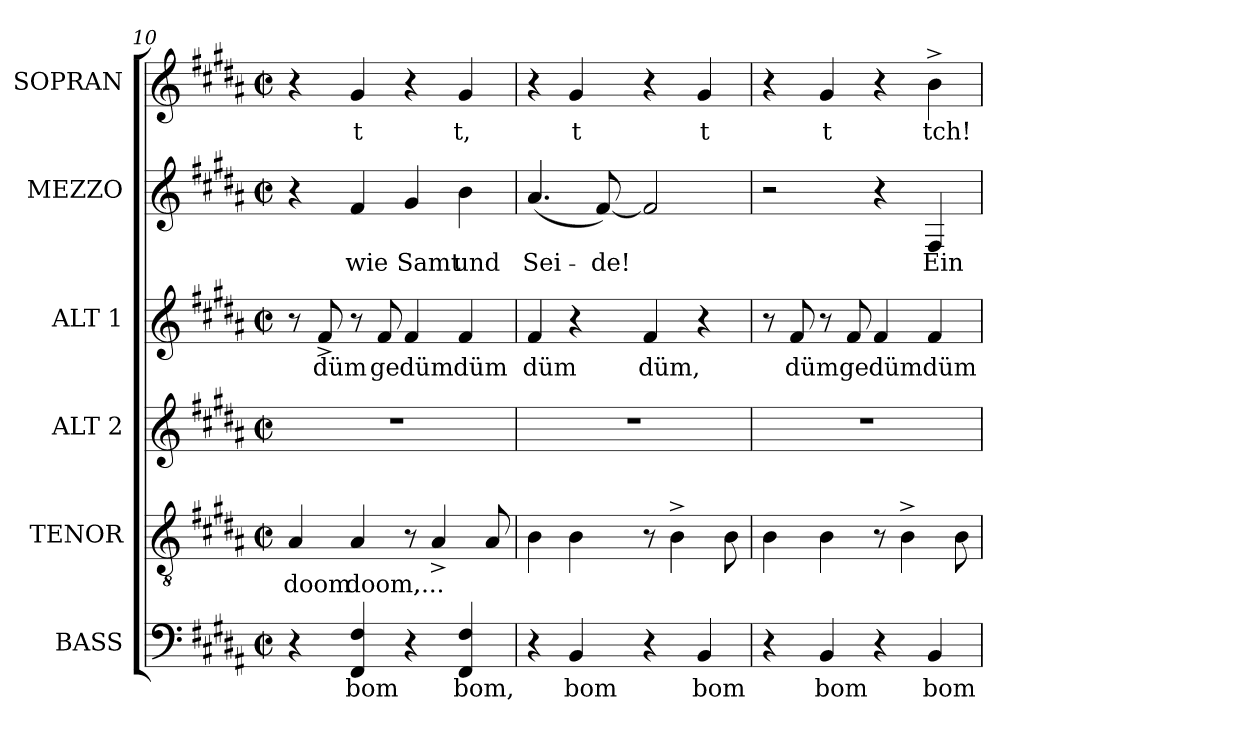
**kern	**text	**kern	**text	**kern	**kern	**text	**kern	**text	**kern	**text
*part6	*part6	*part5	*part5	*part4	*part3	*part3	*part2	*part2	*part1	*part1
*staff6	*staff6	*staff5	*staff5	*staff4	*staff3	*staff3	*staff2	*staff2	*staff1	*staff1
*I"BASS	*	*I"TENOR	*	*I"ALT 2	*I"ALT 1	*	*I"MEZZO	*	*I"SOPRAN	*
*I'B	*	*I'T	*	*I'A2	*I'A1	*	*	*	*I'S	*
*clefF4	*	*clefGv2	*	*clefG2	*clefG2	*	*clefG2	*	*clefG2	*
*	*	*ITrd7c12	*	*	*	*	*	*	*	*
*k[f#c#g#d#a#]	*	*k[f#c#g#d#a#]	*	*k[f#c#g#d#a#]	*k[f#c#g#d#a#]	*	*k[f#c#g#d#a#]	*	*k[f#c#g#d#a#]	*
*B:	*	*B:	*	*B:	*B:	*	*B:	*	*B:	*
*M2/2	*	*M2/2	*	*M2/2	*M2/2	*	*M2/2	*	*M2/2	*
*met(c|)	*	*met(c|)	*	*met(c|)	*met(c|)	*	*met(c|)	*	*met(c|)	*
=10	=10	=10	=10	=10	=10	=10	=10	=10	=10	=10
!	!	!	!LO:LY:b:color=#000000	!	!	!	!	!	!	!
4r	.	4AA#i/	doom	1r	8r	.	4r	.	4r	.
!	!	!	!	!	!	!LO:LY:b:color=#000000	!	!	!	!
.	.	.	.	.	8f#^i/	düm	.	.	.	.
!	!LO:LY:b:color=#000000	!	!	!	!	!	!	!	!	!
!	!	!	!LO:LY:b:color=#000000	!	!	!	!	!	!	!
!	!	!	!	!	!	!	!	!LO:LY:b:color=#000000	!	!
!	!	!	!	!	!	!	!	!	!	!LO:LY:b:color=#000000
4FF#i/ 4F#i	bom	4AA#i/	doom,	.	8r	.	4f#i/	wie	4g#i/	t
!	!	!	!	!	!	!LO:LY:b:color=#000000	!	!	!	!
.	.	.	.	.	8f#i/	ge	.	.	.	.
!	!	!	!	!	!	!LO:LY:b:color=#000000	!	!	!	!
!	!	!	!	!	!	!	!	!LO:LY:b:color=#000000	!	!
4r	.	8r	.	.	4f#i/	düm	4g#i/	Samt	4r	.
!	!	!	!LO:LY:b:color=#000000	!	!	!	!	!	!	!
.	.	4AA#^i/	....	.	.	.	.	.	.	.
!	!LO:LY:b:color=#000000	!	!	!	!	!	!	!	!	!
!	!	!	!	!	!	!LO:LY:b:color=#000000	!	!	!	!
!	!	!	!	!	!	!	!	!LO:LY:b:color=#000000	!	!
!	!	!	!	!	!	!	!	!	!	!LO:LY:b:color=#000000
4FF#i/ 4F#i	bom,	.	.	.	4f#i/	düm	4bi\	und	4g#i/	t,
.	.	8AA#i/	.	.	.	.	.	.	.	.
=11	=11	=11	=11	=11	=11	=11	=11	=11	=11	=11
!	!	!	!	!	!	!LO:LY:b:color=#000000	!	!	!	!
!	!	!	!	!	!	!	!	!LO:LY:b:color=#000000	!	!
4r	.	4BBi\	.	1r	4f#i/	düm	(4.a#i/	Sei-	4r	.
!	!LO:LY:b:color=#000000	!	!	!	!	!	!	!	!	!
!	!	!	!	!	!	!	!	!	!	!LO:LY:b:color=#000000
4BBi/	bom	4BBi\	.	.	4r	.	.	.	4g#i/	t
!	!	!	!	!	!	!	!	!LO:LY:b:color=#000000	!	!
.	.	.	.	.	.	.	[<8f#i/)	-de!	.	.
!	!	!	!	!	!	!LO:LY:b:color=#000000	!	!	!	!
4r	.	8r	.	.	4f#i/	düm,	2f#i/]	.	4r	.
.	.	4BB^i\	.	.	.	.	.	.	.	.
!	!LO:LY:b:color=#000000	!	!	!	!	!	!	!	!	!
!	!	!	!	!	!	!	!	!	!	!LO:LY:b:color=#000000
4BBi/	bom	.	.	.	4r	.	.	.	4g#i/	t
.	.	8BBi\	.	.	.	.	.	.	.	.
=12	=12	=12	=12	=12	=12	=12	=12	=12	=12	=12
4r	.	4BBi\	.	1r	8r	.	2r	.	4r	.
!	!	!	!	!	!	!LO:LY:b:color=#000000	!	!	!	!
.	.	.	.	.	8f#i/	düm	.	.	.	.
!	!LO:LY:b:color=#000000	!	!	!	!	!	!	!	!	!
!	!	!	!	!	!	!	!	!	!	!LO:LY:b:color=#000000
4BBi/	bom	4BBi\	.	.	8r	.	.	.	4g#i/	t
!	!	!	!	!	!	!LO:LY:b:color=#000000	!	!	!	!
.	.	.	.	.	8f#i/	ge	.	.	.	.
!	!	!	!	!	!	!LO:LY:b:color=#000000	!	!	!	!
4r	.	8r	.	.	4f#i/	düm	4r	.	4r	.
.	.	4BB^i\	.	.	.	.	.	.	.	.
!	!LO:LY:b:color=#000000	!	!	!	!	!	!	!	!	!
!	!	!	!	!	!	!LO:LY:b:color=#000000	!	!	!	!
!	!	!	!	!	!	!	!	!LO:LY:b:color=#000000	!	!
!	!	!	!	!	!	!	!	!	!	!LO:LY:b:color=#000000
4BBi/	bom	.	.	.	4f#i/	düm	4F#i/	Ein	4b^i\	tch!
.	.	8BBi\	.	.	.	.	.	.	.	.
=	=	=	=	=	=	=	=	=	=	=
*-	*-	*-	*-	*-	*-	*-	*-	*-	*-	*-
